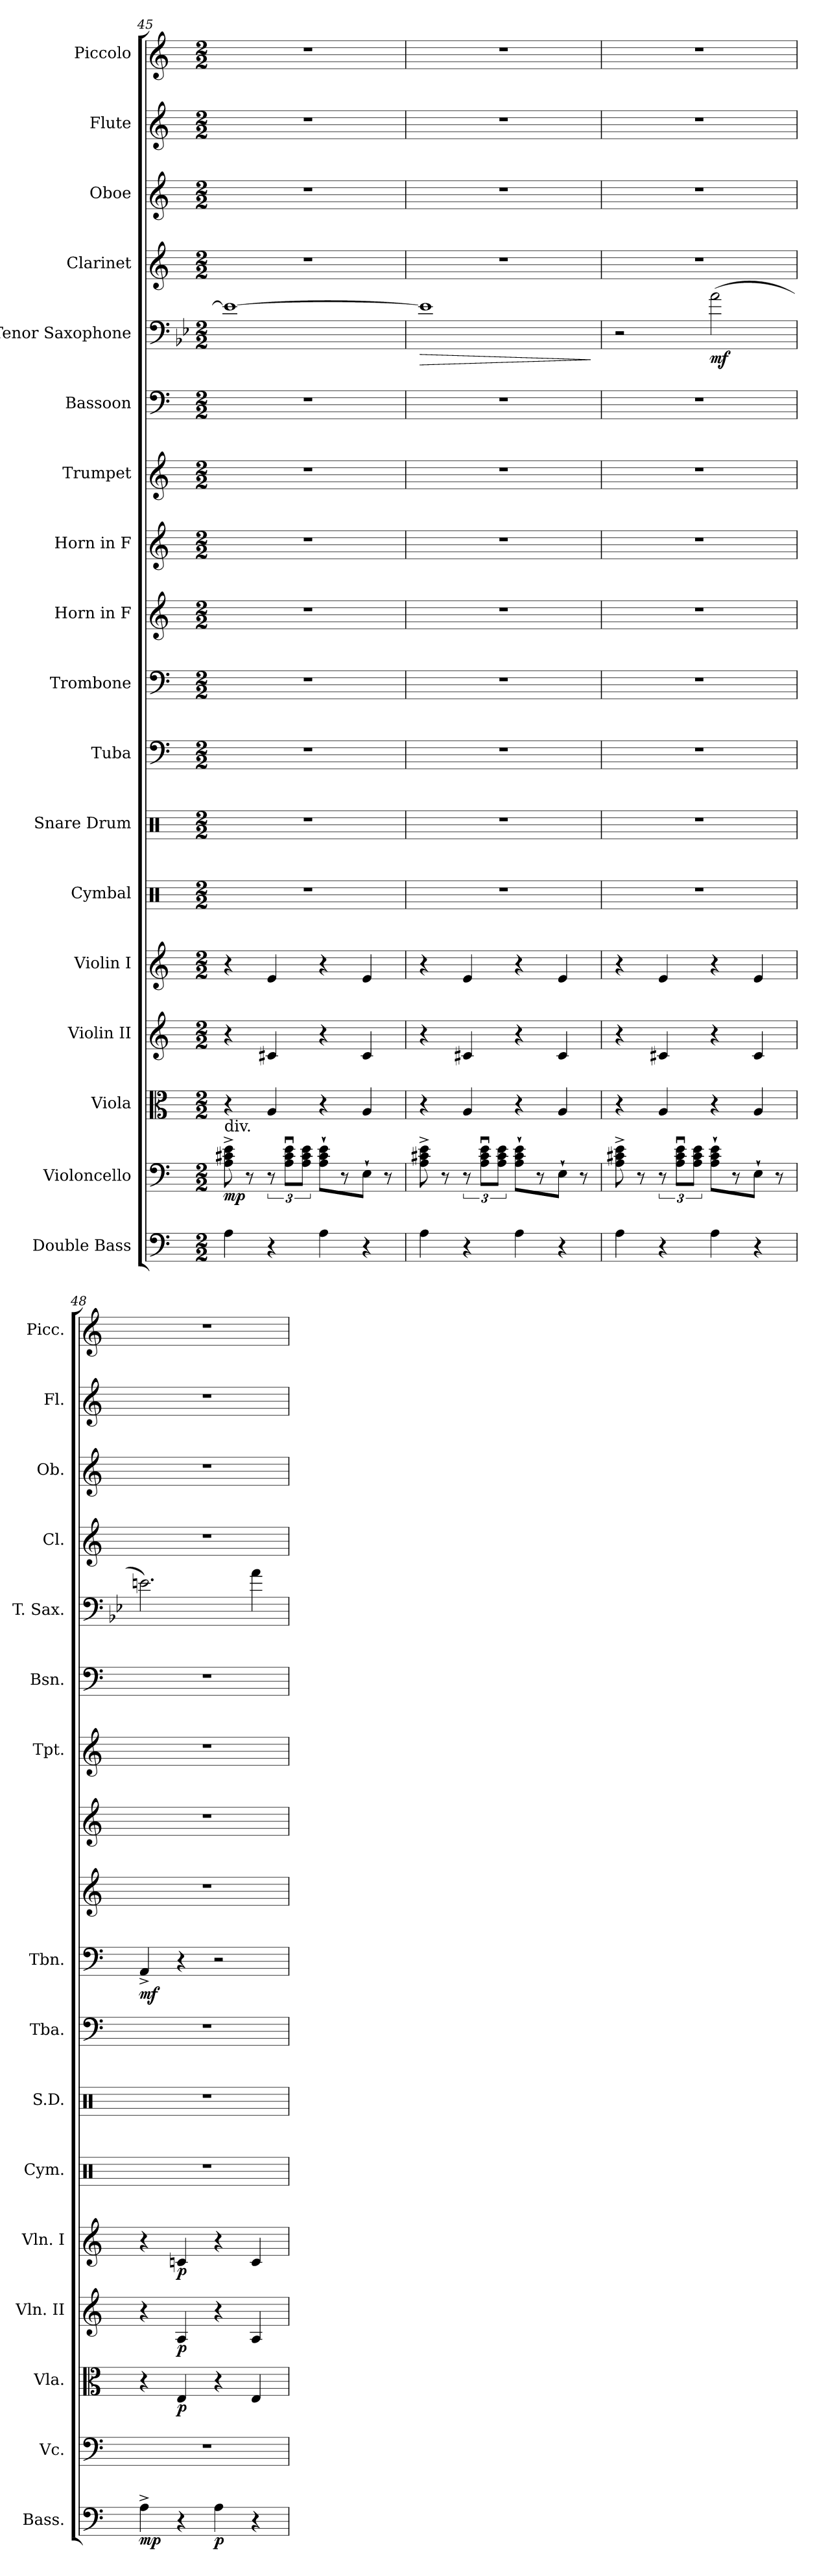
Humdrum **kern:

**kern	**dynam	**kern	**dynam	**kern	**dynam	**kern	**dynam	**kern	**dynam	**kern	**kern	**kern	**kern	**dynam	**kern	**kern	**kern	**kern	**kern	**dynam	**kern	**kern	**kern	**kern
*part18	*part18	*part17	*part17	*part16	*part16	*part15	*part15	*part14	*part14	*part13	*part12	*part11	*part10	*part10	*part9	*part8	*part7	*part6	*part5	*part5	*part4	*part3	*part2	*part1
*staff18	*staff18	*staff17	*staff17	*staff16	*staff16	*staff15	*staff15	*staff14	*staff14	*staff13	*staff12	*staff11	*staff10	*staff10	*staff9	*staff8	*staff7	*staff6	*staff5	*staff5	*staff4	*staff3	*staff2	*staff1
*I"Double Bass	*	*I"Violoncello	*	*I"Viola	*	*I"Violin II	*	*I"Violin I	*	*I"Cymbal	*I"Snare Drum	*I"Tuba	*I"Trombone	*	*I"Horn in F	*I"Horn in F	*I"Trumpet	*I"Bassoon	*I"Tenor Saxophone	*	*I"Clarinet	*I"Oboe	*I"Flute	*I"Piccolo
*I'Bass.	*	*I'Vc.	*	*I'Vla.	*	*I'Vln. II	*	*I'Vln. I	*	*I'Cym.	*I'S.D.	*I'Tba.	*I'Tbn.	*	*	*	*I'Tpt.	*I'Bsn.	*I'T. Sax.	*	*I'Cl.	*I'Ob.	*I'Fl.	*I'Picc.
*clefF4	*	*clefF4	*	*clefC3	*	*clefG2	*	*clefG2	*	*clefX	*clefX	*clefF4	*clefF4	*	*clefG2	*clefG2	*clefG2	*clefF4	*clefF4	*	*clefG2	*clefG2	*clefG2	*clefG2
*ITrd7c12	*	*	*	*	*	*	*	*	*	*	*	*	*	*	*ITrd4c7	*ITrd4c7	*ITrd1c2	*	*ITrd8c14	*	*ITrd1c2	*	*	*ITrd-7c-12
*k[]	*	*k[]	*	*k[]	*	*k[]	*	*k[]	*	*k[]	*k[]	*k[]	*k[]	*	*k[b-]	*k[b-]	*k[b-e-]	*k[]	*k[b-e-]	*	*k[b-e-]	*k[]	*k[]	*k[]
*M2/2	*	*M2/2	*	*M2/2	*	*M2/2	*	*M2/2	*	*M2/2	*M2/2	*M2/2	*M2/2	*	*M2/2	*M2/2	*M2/2	*M2/2	*M2/2	*	*M2/2	*M2/2	*M2/2	*M2/2
=45	=45	=45	=45	=45	=45	=45	=45	=45	=45	=45	=45	=45	=45	=45	=45	=45	=45	=45	=45	=45	=45	=45	=45	=45
!	!	!LO:TX:a:t=div.	!	!	!	!	!	!	!	!	!	!	!	!	!	!	!	!	!	!	!	!	!	!
!	!	!	!LO:DY:b	!	!	!	!	!	!	!	!	!	!	!	!	!	!	!	!	!	!	!	!	!
4AA\	.	8A\^ 8c#X\^ 8e\^	mp	4r	.	4r	.	4r	.	1r	1r	1r	1r	.	1r	1r	1r	1r	1E_	.	1r	1r	1r	1r
.	.	8r	.	.	.	.	.	.	.	.	.	.	.	.	.	.	.	.	.	.	.	.	.	.
4r	.	12r	.	4A/	.	4c#X/	.	4e/	.	.	.	.	.	.	.	.	.	.	.	.	.	.	.	.
.	.	12A\u 12c#\u 12e\uL	.	.	.	.	.	.	.	.	.	.	.	.	.	.	.	.	.	.	.	.	.	.
.	.	12A\ 12c#\ 12e\J	.	.	.	.	.	.	.	.	.	.	.	.	.	.	.	.	.	.	.	.	.	.
4AA\	.	8A\` 8c#\` 8e\`L	.	4r	.	4r	.	4r	.	.	.	.	.	.	.	.	.	.	.	.	.	.	.	.
.	.	8r	.	.	.	.	.	.	.	.	.	.	.	.	.	.	.	.	.	.	.	.	.	.
4r	.	8E`\J	.	4A/	.	4c#/	.	4e/	.	.	.	.	.	.	.	.	.	.	.	.	.	.	.	.
.	.	8r	.	.	.	.	.	.	.	.	.	.	.	.	.	.	.	.	.	.	.	.	.	.
=46	=46	=46	=46	=46	=46	=46	=46	=46	=46	=46	=46	=46	=46	=46	=46	=46	=46	=46	=46	=46	=46	=46	=46	=46
!	!	!	!	!	!	!	!	!	!	!	!	!	!	!	!	!	!	!	!	!LO:HP:b	!	!	!	!
4AA\	.	8A\^ 8c#X\^ 8e\^	.	4r	.	4r	.	4r	.	1r	1r	1r	1r	.	1r	1r	1r	1r	1E]	>	1r	1r	1r	1r
.	.	8r	.	.	.	.	.	.	.	.	.	.	.	.	.	.	.	.	.	.	.	.	.	.
4r	.	12r	.	4A/	.	4c#X/	.	4e/	.	.	.	.	.	.	.	.	.	.	.	.	.	.	.	.
.	.	12A\u 12c#\u 12e\uL	.	.	.	.	.	.	.	.	.	.	.	.	.	.	.	.	.	.	.	.	.	.
.	.	12A\ 12c#\ 12e\J	.	.	.	.	.	.	.	.	.	.	.	.	.	.	.	.	.	.	.	.	.	.
4AA\	.	8A\` 8c#\` 8e\`L	.	4r	.	4r	.	4r	.	.	.	.	.	.	.	.	.	.	.	.	.	.	.	.
.	.	8r	.	.	.	.	.	.	.	.	.	.	.	.	.	.	.	.	.	.	.	.	.	.
4r	.	8E`\J	.	4A/	.	4c#/	.	4e/	.	.	.	.	.	.	.	.	.	.	.	.	.	.	.	.
.	.	8r	.	.	.	.	.	.	.	.	.	.	.	.	.	.	.	.	.	.	.	.	.	.
.	.	.	.	.	.	.	.	.	.	.	.	.	.	.	.	.	.	.	.	]	.	.	.	.
=47	=47	=47	=47	=47	=47	=47	=47	=47	=47	=47	=47	=47	=47	=47	=47	=47	=47	=47	=47	=47	=47	=47	=47	=47
4AA\	.	8A\^ 8c#X\^ 8e\^	.	4r	.	4r	.	4r	.	1r	1r	1r	1r	.	1r	1r	1r	1r	2r	.	1r	1r	1r	1r
.	.	8r	.	.	.	.	.	.	.	.	.	.	.	.	.	.	.	.	.	.	.	.	.	.
4r	.	12r	.	4A/	.	4c#X/	.	4e/	.	.	.	.	.	.	.	.	.	.	.	.	.	.	.	.
.	.	12A\u 12c#\u 12e\uL	.	.	.	.	.	.	.	.	.	.	.	.	.	.	.	.	.	.	.	.	.	.
.	.	12A\ 12c#\ 12e\J	.	.	.	.	.	.	.	.	.	.	.	.	.	.	.	.	.	.	.	.	.	.
!	!	!	!	!	!	!	!	!	!	!	!	!	!	!	!	!	!	!	!	!LO:DY:b	!	!	!	!
4AA\	.	8A\` 8c#\` 8e\`L	.	4r	.	4r	.	4r	.	.	.	.	.	.	.	.	.	.	(>2A\	mf	.	.	.	.
.	.	8r	.	.	.	.	.	.	.	.	.	.	.	.	.	.	.	.	.	.	.	.	.	.
4r	.	8E`\J	.	4A/	.	4c#/	.	4e/	.	.	.	.	.	.	.	.	.	.	.	.	.	.	.	.
.	.	8r	.	.	.	.	.	.	.	.	.	.	.	.	.	.	.	.	.	.	.	.	.	.
!!LO:LB:g=z
=48	=48	=48	=48	=48	=48	=48	=48	=48	=48	=48	=48	=48	=48	=48	=48	=48	=48	=48	=48	=48	=48	=48	=48	=48
!	!LO:DY:b	!	!	!	!	!	!	!	!	!	!	!	!	!LO:DY:b	!	!	!	!	!	!	!	!	!	!
4AA^\	mp	1r	.	4r	.	4r	.	4r	.	1r	1r	1r	4AA^/	mf	1r	1r	1r	1r	2.En\)	.	1r	1r	1r	1r
!	!	!	!	!	!LO:DY:b	!	!LO:DY:b	!	!LO:DY:b	!	!	!	!	!	!	!	!	!	!	!	!	!	!	!
4r	.	.	.	4E/	p	4A/	p	4cni/	p	.	.	.	4r	.	.	.	.	.	.	.	.	.	.	.
!	!LO:DY:b	!	!	!	!	!	!	!	!	!	!	!	!	!	!	!	!	!	!	!	!	!	!	!
4AA\	p	.	.	4r	.	4r	.	4r	.	.	.	.	2r	.	.	.	.	.	.	.	.	.	.	.
4r	.	.	.	4E/	.	4A/	.	4c/	.	.	.	.	.	.	.	.	.	.	4A\	.	.	.	.	.
=	=	=	=	=	=	=	=	=	=	=	=	=	=	=	=	=	=	=	=	=	=	=	=	=
*-	*-	*-	*-	*-	*-	*-	*-	*-	*-	*-	*-	*-	*-	*-	*-	*-	*-	*-	*-	*-	*-	*-	*-	*-
